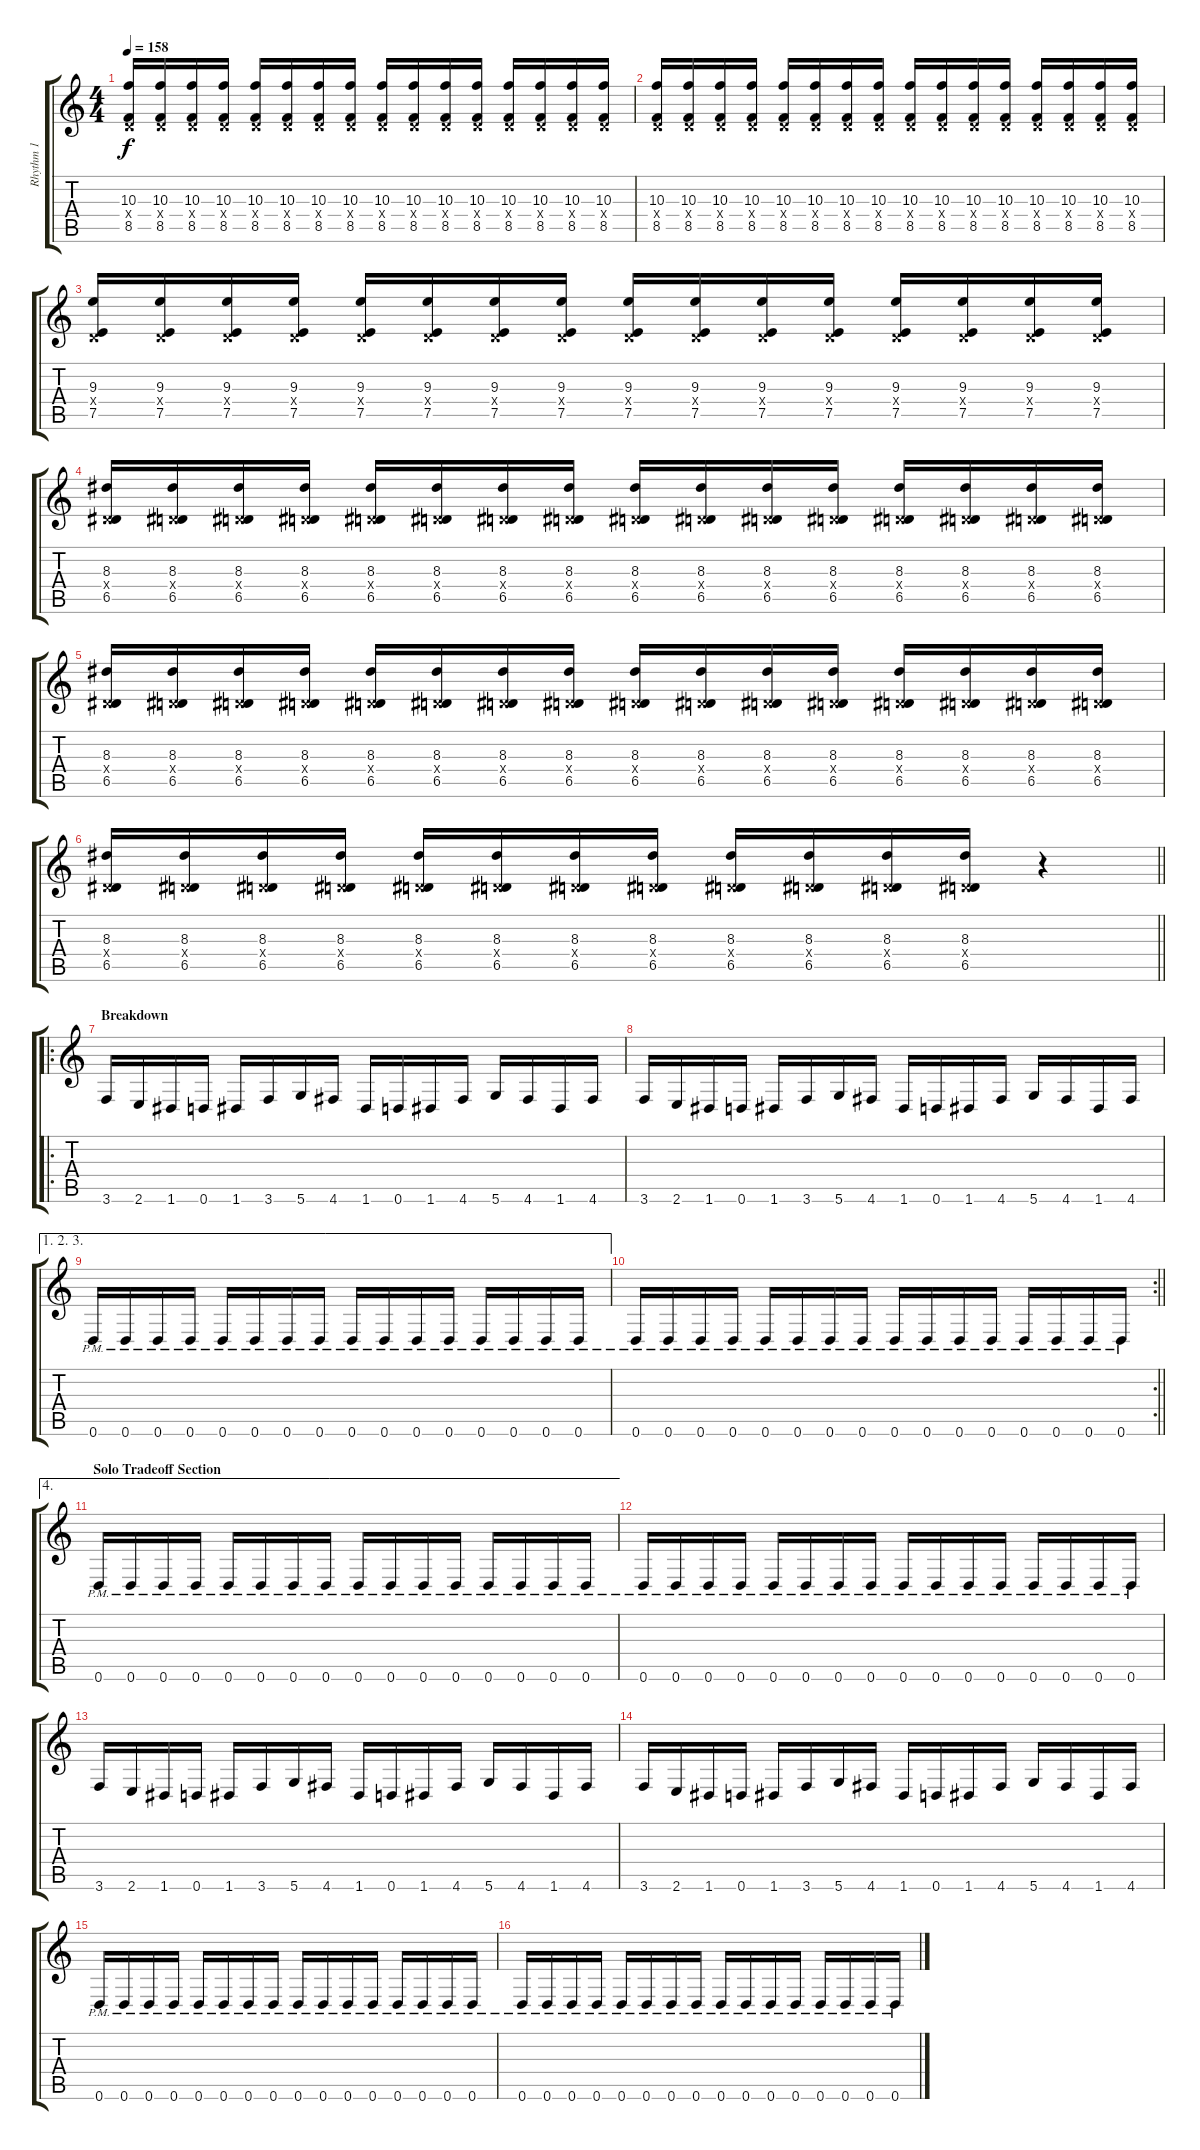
\track ("Rhythm 1" "Rhythm 1") {instrument distortionguitar}
\staff {score tabs}
\tuning (E4 B3 G3 D3 A2 D2) {hide}
\ts (4 4)
\tempo 158
\clef g2
\ks c
(10.3 0.4{x} 8.5).16{dy f} (10.3 0.4{x} 8.5).16 (10.3 0.4{x} 8.5).16 (10.3 0.4{x} 8.5).16 (10.3 0.4{x} 8.5).16 (10.3 0.4{x} 8.5).16 (10.3 0.4{x} 8.5).16 (10.3 0.4{x} 8.5).16 (10.3 0.4{x} 8.5).16 (10.3 0.4{x} 8.5).16 (10.3 0.4{x} 8.5).16 (10.3 0.4{x} 8.5).16 (10.3 0.4{x} 8.5).16 (10.3 0.4{x} 8.5).16 (10.3 0.4{x} 8.5).16 (10.3 0.4{x} 8.5).16 |
(10.3 0.4{x} 8.5).16 (10.3 0.4{x} 8.5).16 (10.3 0.4{x} 8.5).16 (10.3 0.4{x} 8.5).16 (10.3 0.4{x} 8.5).16 (10.3 0.4{x} 8.5).16 (10.3 0.4{x} 8.5).16 (10.3 0.4{x} 8.5).16 (10.3 0.4{x} 8.5).16 (10.3 0.4{x} 8.5).16 (10.3 0.4{x} 8.5).16 (10.3 0.4{x} 8.5).16 (10.3 0.4{x} 8.5).16 (10.3 0.4{x} 8.5).16 (10.3 0.4{x} 8.5).16 (10.3 0.4{x} 8.5).16 |
(9.3 0.4{x} 7.5).16 (9.3 0.4{x} 7.5).16 (9.3 0.4{x} 7.5).16 (9.3 0.4{x} 7.5).16 (9.3 0.4{x} 7.5).16 (9.3 0.4{x} 7.5).16 (9.3 0.4{x} 7.5).16 (9.3 0.4{x} 7.5).16 (9.3 0.4{x} 7.5).16 (9.3 0.4{x} 7.5).16 (9.3 0.4{x} 7.5).16 (9.3 0.4{x} 7.5).16 (9.3 0.4{x} 7.5).16 (9.3 0.4{x} 7.5).16 (9.3 0.4{x} 7.5).16 (9.3 0.4{x} 7.5).16 |
(8.3 0.4{x} 6.5).16 (8.3 0.4{x} 6.5).16 (8.3 0.4{x} 6.5).16 (8.3 0.4{x} 6.5).16 (8.3 0.4{x} 6.5).16 (8.3 0.4{x} 6.5).16 (8.3 0.4{x} 6.5).16 (8.3 0.4{x} 6.5).16 (8.3 0.4{x} 6.5).16 (8.3 0.4{x} 6.5).16 (8.3 0.4{x} 6.5).16 (8.3 0.4{x} 6.5).16 (8.3 0.4{x} 6.5).16 (8.3 0.4{x} 6.5).16 (8.3 0.4{x} 6.5).16 (8.3 0.4{x} 6.5).16 |
(8.3 0.4{x} 6.5).16 (8.3 0.4{x} 6.5).16 (8.3 0.4{x} 6.5).16 (8.3 0.4{x} 6.5).16 (8.3 0.4{x} 6.5).16 (8.3 0.4{x} 6.5).16 (8.3 0.4{x} 6.5).16 (8.3 0.4{x} 6.5).16 (8.3 0.4{x} 6.5).16 (8.3 0.4{x} 6.5).16 (8.3 0.4{x} 6.5).16 (8.3 0.4{x} 6.5).16 (8.3 0.4{x} 6.5).16 (8.3 0.4{x} 6.5).16 (8.3 0.4{x} 6.5).16 (8.3 0.4{x} 6.5).16 |
\barLineRight lightlight
(8.3 0.4{x} 6.5).16 (8.3 0.4{x} 6.5).16 (8.3 0.4{x} 6.5).16 (8.3 0.4{x} 6.5).16 (8.3 0.4{x} 6.5).16 (8.3 0.4{x} 6.5).16 (8.3 0.4{x} 6.5).16 (8.3 0.4{x} 6.5).16 (8.3 0.4{x} 6.5).16 (8.3 0.4{x} 6.5).16 (8.3 0.4{x} 6.5).16 (8.3 0.4{x} 6.5).16 r.4 |
\ro
\section ("" "Breakdown")
3.6.16 2.6.16 1.6.16 0.6.16 1.6.16 3.6.16 5.6.16 4.6.16 1.6.16 0.6.16 1.6.16 4.6.16 5.6.16 4.6.16 1.6.16 4.6.16 |
3.6.16 2.6.16 1.6.16 0.6.16 1.6.16 3.6.16 5.6.16 4.6.16 1.6.16 0.6.16 1.6.16 4.6.16 5.6.16 4.6.16 1.6.16 4.6.16 |
\ae (1 2 3)
0.6{pm}.16 0.6{pm}.16 0.6{pm}.16 0.6{pm}.16 0.6{pm}.16 0.6{pm}.16 0.6{pm}.16 0.6{pm}.16 0.6{pm}.16 0.6{pm}.16 0.6{pm}.16 0.6{pm}.16 0.6{pm}.16 0.6{pm}.16 0.6{pm}.16 0.6{pm}.16 |
\rc 2
\barLineRight lightlight
0.6{pm}.16 0.6{pm}.16 0.6{pm}.16 0.6{pm}.16 0.6{pm}.16 0.6{pm}.16 0.6{pm}.16 0.6{pm}.16 0.6{pm}.16 0.6{pm}.16 0.6{pm}.16 0.6{pm}.16 0.6{pm}.16 0.6{pm}.16 0.6{pm}.16 0.6{pm}.16 |
\ae 4
\section ("" "Solo Tradeoff Section")
0.6{pm}.16 0.6{pm}.16 0.6{pm}.16 0.6{pm}.16 0.6{pm}.16 0.6{pm}.16 0.6{pm}.16 0.6{pm}.16 0.6{pm}.16 0.6{pm}.16 0.6{pm}.16 0.6{pm}.16 0.6{pm}.16 0.6{pm}.16 0.6{pm}.16 0.6{pm}.16 |
0.6{pm}.16 0.6{pm}.16 0.6{pm}.16 0.6{pm}.16 0.6{pm}.16 0.6{pm}.16 0.6{pm}.16 0.6{pm}.16 0.6{pm}.16 0.6{pm}.16 0.6{pm}.16 0.6{pm}.16 0.6{pm}.16 0.6{pm}.16 0.6{pm}.16 0.6{pm}.16 |
3.6.16 2.6.16 1.6.16 0.6.16 1.6.16 3.6.16 5.6.16 4.6.16 1.6.16 0.6.16 1.6.16 4.6.16 5.6.16 4.6.16 1.6.16 4.6.16 |
3.6.16 2.6.16 1.6.16 0.6.16 1.6.16 3.6.16 5.6.16 4.6.16 1.6.16 0.6.16 1.6.16 4.6.16 5.6.16 4.6.16 1.6.16 4.6.16 |
0.6{pm}.16 0.6{pm}.16 0.6{pm}.16 0.6{pm}.16 0.6{pm}.16 0.6{pm}.16 0.6{pm}.16 0.6{pm}.16 0.6{pm}.16 0.6{pm}.16 0.6{pm}.16 0.6{pm}.16 0.6{pm}.16 0.6{pm}.16 0.6{pm}.16 0.6{pm}.16 |
0.6{pm}.16 0.6{pm}.16 0.6{pm}.16 0.6{pm}.16 0.6{pm}.16 0.6{pm}.16 0.6{pm}.16 0.6{pm}.16 0.6{pm}.16 0.6{pm}.16 0.6{pm}.16 0.6{pm}.16 0.6{pm}.16 0.6{pm}.16 0.6{pm}.16 0.6{pm}.16
